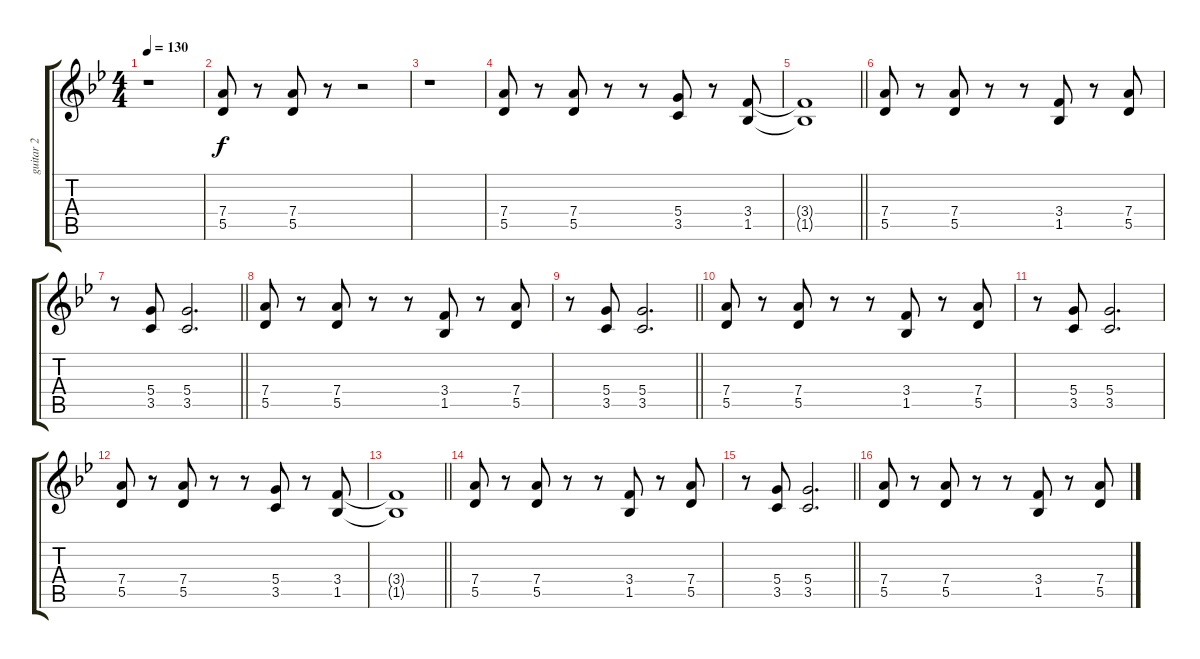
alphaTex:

\track ("guitar 2" "guitar 2") {instrument overdrivenguitar}
\staff {score tabs}
\tuning (E4 B3 G3 D3 A2 E2) {hide}
\ts (4 4)
\tempo 130
\clef g2
\ks bb
r.1{dy f} |
(7.4 5.5).8 r.8 (7.4 5.5).8 r.8 r.2 |
r.1 |
(7.4 5.5).8 r.8 (7.4 5.5).8 r.8 r.8 (5.4 3.5).8 r.8 (3.4 1.5).8 |
\barLineRight lightlight
(3.4{t} 1.5{t}).1 |
(7.4 5.5).8 r.8 (7.4 5.5).8 r.8 r.8 (3.4 1.5).8 r.8 (7.4 5.5).8 |
\barLineRight lightlight
r.8 (5.4 3.5).8 (5.4 3.5).2{d} |
(7.4 5.5).8 r.8 (7.4 5.5).8 r.8 r.8 (3.4 1.5).8 r.8 (7.4 5.5).8 |
\barLineRight lightlight
r.8 (5.4 3.5).8 (5.4 3.5).2{d} |
(7.4 5.5).8 r.8 (7.4 5.5).8 r.8 r.8 (3.4 1.5).8 r.8 (7.4 5.5).8 |
r.8 (5.4 3.5).8 (5.4 3.5).2{d} |
(7.4 5.5).8 r.8 (7.4 5.5).8 r.8 r.8 (5.4 3.5).8 r.8 (3.4 1.5).8 |
\barLineRight lightlight
(3.4{t} 1.5{t}).1 |
(7.4 5.5).8 r.8 (7.4 5.5).8 r.8 r.8 (3.4 1.5).8 r.8 (7.4 5.5).8 |
\barLineRight lightlight
r.8 (5.4 3.5).8 (5.4 3.5).2{d} |
(7.4 5.5).8 r.8 (7.4 5.5).8 r.8 r.8 (3.4 1.5).8 r.8 (7.4 5.5).8
